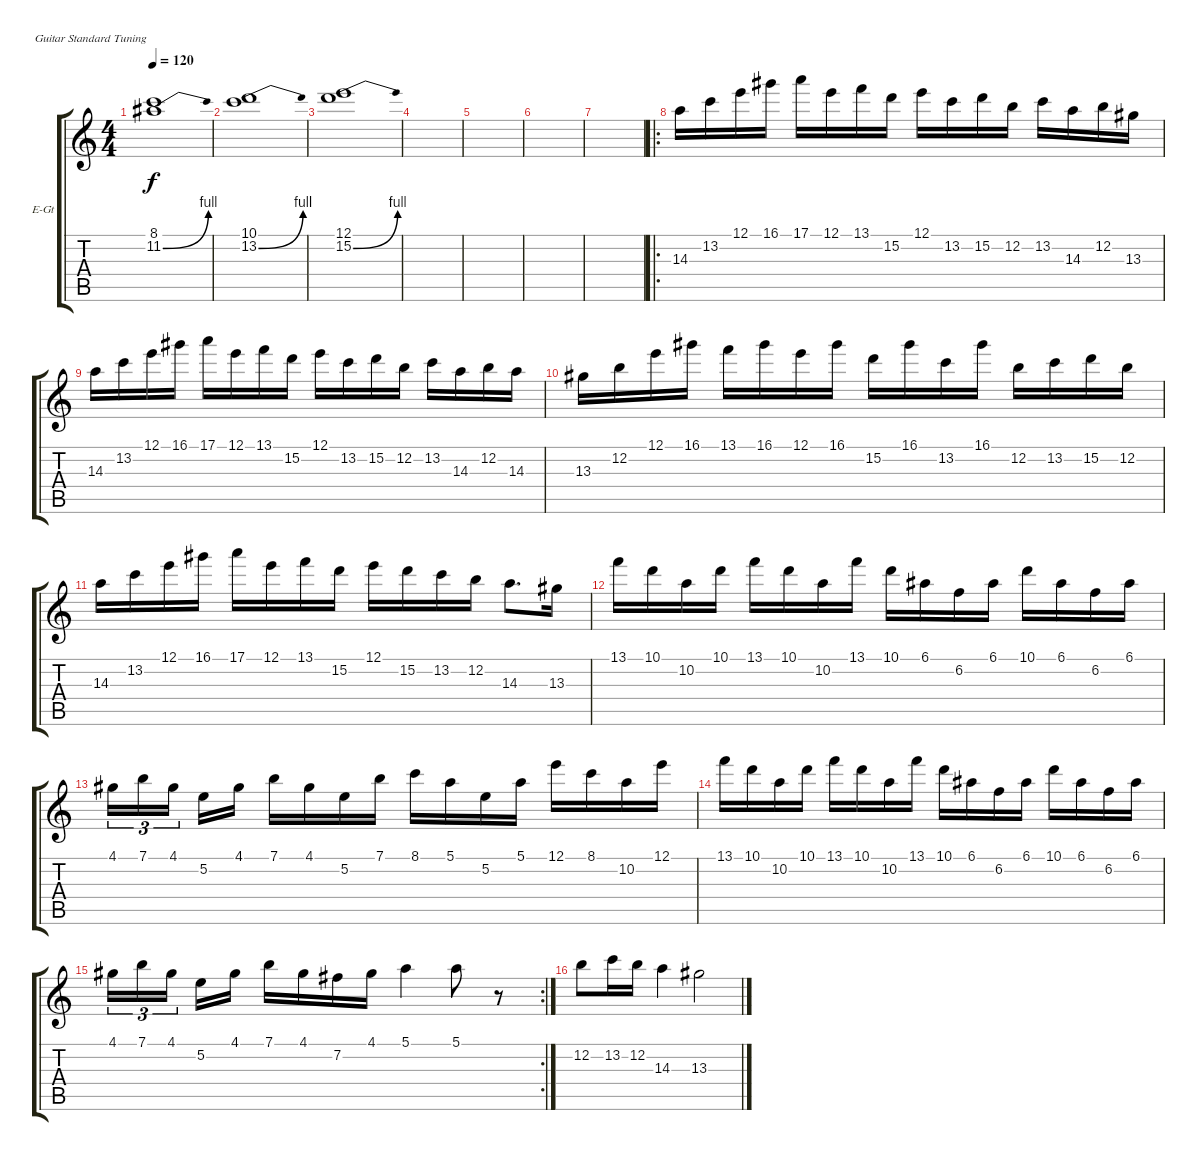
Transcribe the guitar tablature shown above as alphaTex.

\bracketExtendMode groupsimilarinstruments
\firstSystemTrackNameOrientation horizontal
\otherSystemsTrackNameOrientation horizontal
\track ("Malmsteen lead" "E-Gt") {mute instrument distortionguitar}
\staff {score tabs}
\tuning (E4 B3 G3 D3 A2 E2)
\ts (4 4)
\tempo 120
\clef g2
\ks c
(8.1 11.2{be (bend 0 0 60 4)}).1{dy f} |
(10.1 13.2{be (bend 0 0 60 4)}).1 |
(12.1 15.2{be (bend 0 0 60 4)}).1 |
|
|
|
|
\ro
14.3.16 13.2.16 12.1.16 16.1.16 17.1.16 12.1.16 13.1.16 15.2.16 12.1.16 13.2.16 15.2.16 12.2.16 13.2.16 14.3.16 12.2.16 13.3.16 |
14.3.16 13.2.16 12.1.16 16.1.16 17.1.16 12.1.16 13.1.16 15.2.16 12.1.16 13.2.16 15.2.16 12.2.16 13.2.16 14.3.16 12.2.16 14.3.16 |
13.3.16 12.2.16 12.1.16 16.1.16 13.1.16 16.1.16 12.1.16 16.1.16 15.2.16 16.1.16 13.2.16 16.1.16 12.2.16 13.2.16 15.2.16 12.2.16 |
14.3.16 13.2.16 12.1.16 16.1.16 17.1.16 12.1.16 13.1.16 15.2.16 12.1.16 15.2.16 13.2.16 12.2.16 14.3.8{d} 13.3.16 |
13.1.16 10.1.16 10.2.16 10.1.16 13.1.16 10.1.16 10.2.16 13.1.16 10.1.16 6.1.16 6.2.16 6.1.16 10.1.16 6.1.16 6.2.16 6.1.16 |
4.1.16{tu (3 2)} 7.1.16{tu (3 2)} 4.1.16{tu (3 2)} 5.2.16 4.1.16 7.1.16 4.1.16 5.2.16 7.1.16 8.1.16 5.1.16 5.2.16 5.1.16 12.1.16 8.1.16 10.2.16 12.1.16 |
13.1.16 10.1.16 10.2.16 10.1.16 13.1.16 10.1.16 10.2.16 13.1.16 10.1.16 6.1.16 6.2.16 6.1.16 10.1.16 6.1.16 6.2.16 6.1.16 |
\rc 2
4.1.16{tu (3 2)} 7.1.16{tu (3 2)} 4.1.16{tu (3 2)} 5.2.16 4.1.16 7.1.16 4.1.16 7.2.16 4.1.16 5.1.4 5.1.8 r.8 |
12.2.8 13.2.16 12.2.16 14.3.4 13.3.2
